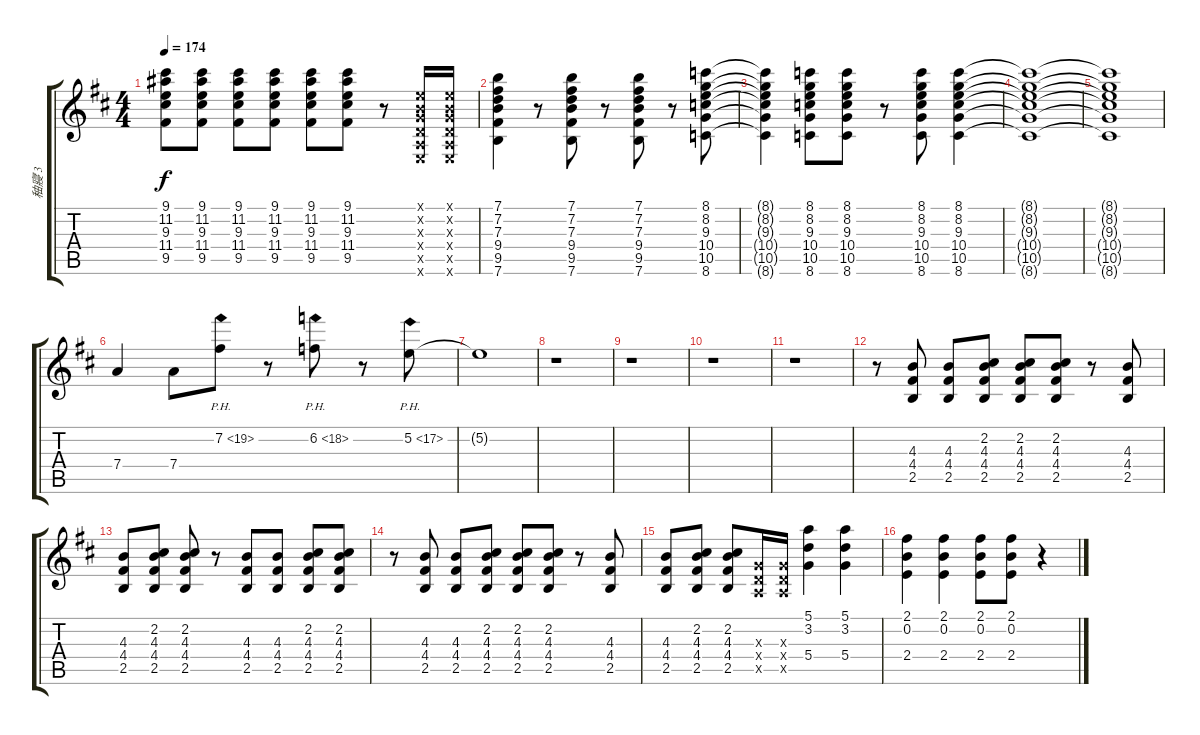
\track ("秞寢 3" "秞寢 3") {instrument distortionguitar}
\staff {score tabs}
\tuning (E4 B3 G3 D3 A2 E2) {hide}
\ts (4 4)
\tempo 174
\clef g2
\ks d
(9.1{t} 11.2{t} 9.3{t} 11.4{t} 9.5{t}).8{dy f} (9.1 11.2 9.3 11.4 9.5).8 (9.1 11.2 9.3 11.4 9.5).8 (9.1 11.2 9.3 11.4 9.5).8 (9.1 11.2 9.3 11.4 9.5).8 (9.1 11.2 9.3 11.4 9.5).8 r.8 (0.1{x} 0.2{x} 0.3{x} 0.4{x} 0.5{x} 0.6{x}).16 (0.1{x} 0.2{x} 0.3{x} 0.4{x} 0.5{x} 0.6{x}).16 |
(7.1 7.2 7.3 9.4 9.5 7.6).4 r.8 (7.1 7.2 7.3 9.4 9.5 7.6).8 r.8 (7.1 7.2 7.3 9.4 9.5 7.6).8 r.8 (8.1 8.2 9.3 10.4 10.5 8.6).8 |
(8.1{t} 8.2{t} 9.3{t} 10.4{t} 10.5{t} 8.6{t}).4 (8.1 8.2 9.3 10.4 10.5 8.6).8 (8.1 8.2 9.3 10.4 10.5 8.6).8 r.8 (8.1 8.2 9.3 10.4 10.5 8.6).8 (8.1 8.2 9.3 10.4 10.5 8.6).4 |
(8.1{t} 8.2{t} 9.3{t} 10.4{t} 10.5{t} 8.6{t}).1 |
(8.1{t} 8.2{t} 9.3{t} 10.4{t} 10.5{t} 8.6{t}).1 |
7.4.4 7.4.8 7.2{ph 12}.8 r.8 6.2{ph 12}.8 r.8 5.2{ph 12}.8 |
5.2{t}.1 |
r.1 |
r.1 |
r.1 |
r.1 |
r.8 (4.3 4.4 2.5).8 (4.3 4.4 2.5).8 (2.2 4.3 4.4 2.5).8 (2.2 4.3 4.4 2.5).8 (2.2 4.3 4.4 2.5).8 r.8 (4.3 4.4 2.5).8 |
(4.3 4.4 2.5).8 (2.2 4.3 4.4 2.5).8 (2.2 4.3 4.4 2.5).8 r.8 (4.3 4.4 2.5).8 (4.3 4.4 2.5).8 (2.2 4.3 4.4 2.5).8 (2.2 4.3 4.4 2.5).8 |
r.8 (4.3 4.4 2.5).8 (4.3 4.4 2.5).8 (2.2 4.3 4.4 2.5).8 (2.2 4.3 4.4 2.5).8 (2.2 4.3 4.4 2.5).8 r.8 (4.3 4.4 2.5).8 |
(4.3 4.4 2.5).8 (2.2 4.3 4.4 2.5).8 (2.2 4.3 4.4 2.5).8 (0.3{x} 0.4{x} 0.5{x}).16 (0.3{x} 0.4{x} 0.5{x}).16 (5.1 3.2 5.4).4 (5.1 3.2 5.4).4 |
(2.1 0.2 2.4).4 (2.1 0.2 2.4).4 (2.1 0.2 2.4).8 (2.1 0.2 2.4).8 r.4
